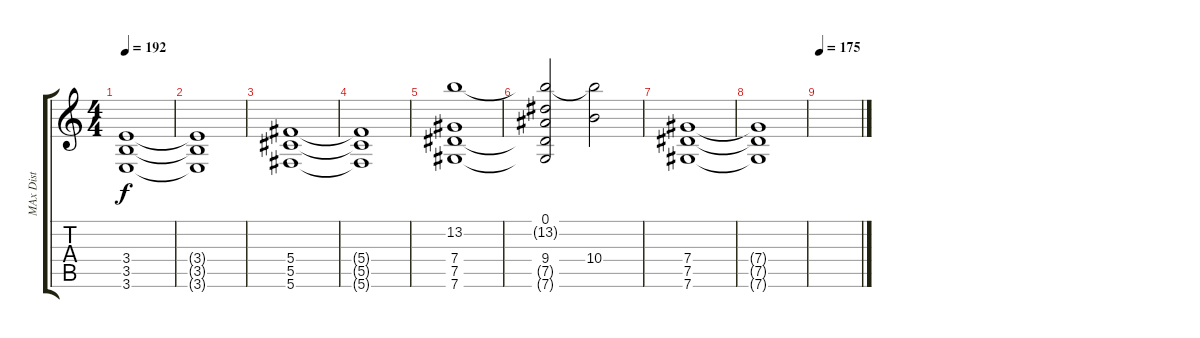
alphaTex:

\track ("MAx Dist" "MAx Dist") {instrument distortionguitar}
\staff {score tabs}
\tuning (Eb4 Bb3 Gb3 Db3 Ab2 Db2) {hide}
\ts (4 4)
\tempo 192
\clef g2
\ks c
(3.4 3.5 3.6).1{dy f} |
(3.4{t} 3.5{t} 3.6{t}).1 |
(5.4 5.5 5.6).1 |
(5.4{t} 5.5{t} 5.6{t}).1 |
(13.2 7.4 7.5 7.6).1{instrument distortionguitar} |
(0.1 13.2{t} 9.4 7.5{t} 7.6{t}).2 (13.2{t} 10.4).2 |
(7.4 7.5 7.6).1 |
(7.4{t} 7.5{t} 7.6{t}).1 |
\tempo 175
